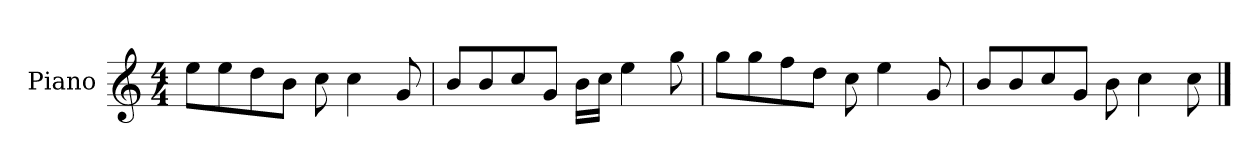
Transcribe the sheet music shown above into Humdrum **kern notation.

**kern
*part1
*staff1
*I"Piano
*I'P-no
*clefG2
*k[]
*M4/4
*MM90
=1
8ee\L
8ee\
8dd\
8b\J
8cc\
4cc\
8g/
=2
8b/L
8b/
8cc/
8g/J
16b\LL
16cc\JJ
4ee\
8gg\
=3
8gg\L
8gg\
8ff\
8dd\J
8cc\
4ee\
8g/
=4
8b/L
8b/
8cc/
8g/J
8b\
4cc\
8cc\
==
*-
